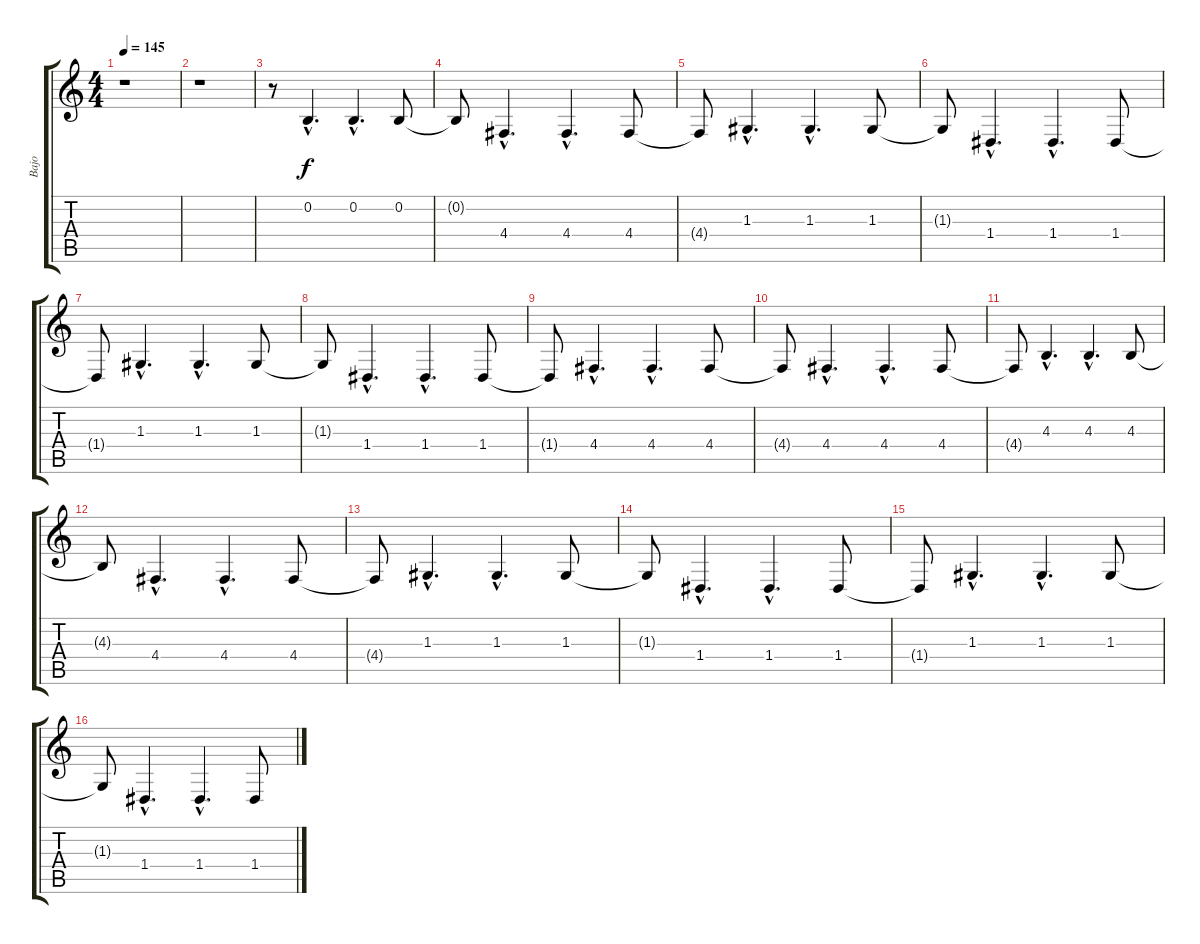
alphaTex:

\track ("Bajo" "Bajo") {instrument choiraahs}
\staff {score tabs}
\tuning (E4 B3 G3 D3 A2 E2) {hide}
\ts (4 4)
\tempo 145
\clef g2
\ks c
r.1{dy f} |
r.1 |
r.8 0.2{hac}.4{d} 0.2{hac}.4{d} 0.2.8 |
0.2{t}.8 4.4{hac}.4{d} 4.4{hac}.4{d} 4.4.8 |
4.4{t}.8 1.3{hac}.4{d} 1.3{hac}.4{d} 1.3.8 |
1.3{t}.8 1.4{hac}.4{d} 1.4{hac}.4{d} 1.4.8 |
1.4{t}.8 1.3{hac}.4{d} 1.3{hac}.4{d} 1.3.8 |
1.3{t}.8 1.4{hac}.4{d} 1.4{hac}.4{d} 1.4.8 |
1.4{t}.8 4.4{hac}.4{d} 4.4{hac}.4{d} 4.4.8 |
4.4{t}.8 4.4{hac}.4{d} 4.4{hac}.4{d} 4.4.8 |
4.4{t}.8 4.3{hac}.4{d} 4.3{hac}.4{d} 4.3.8 |
4.3{t}.8 4.4{hac}.4{d} 4.4{hac}.4{d} 4.4.8 |
4.4{t}.8 1.3{hac}.4{d} 1.3{hac}.4{d} 1.3.8 |
1.3{t}.8 1.4{hac}.4{d} 1.4{hac}.4{d} 1.4.8 |
1.4{t}.8 1.3{hac}.4{d} 1.3{hac}.4{d} 1.3.8 |
1.3{t}.8 1.4{hac}.4{d} 1.4{hac}.4{d} 1.4.8
